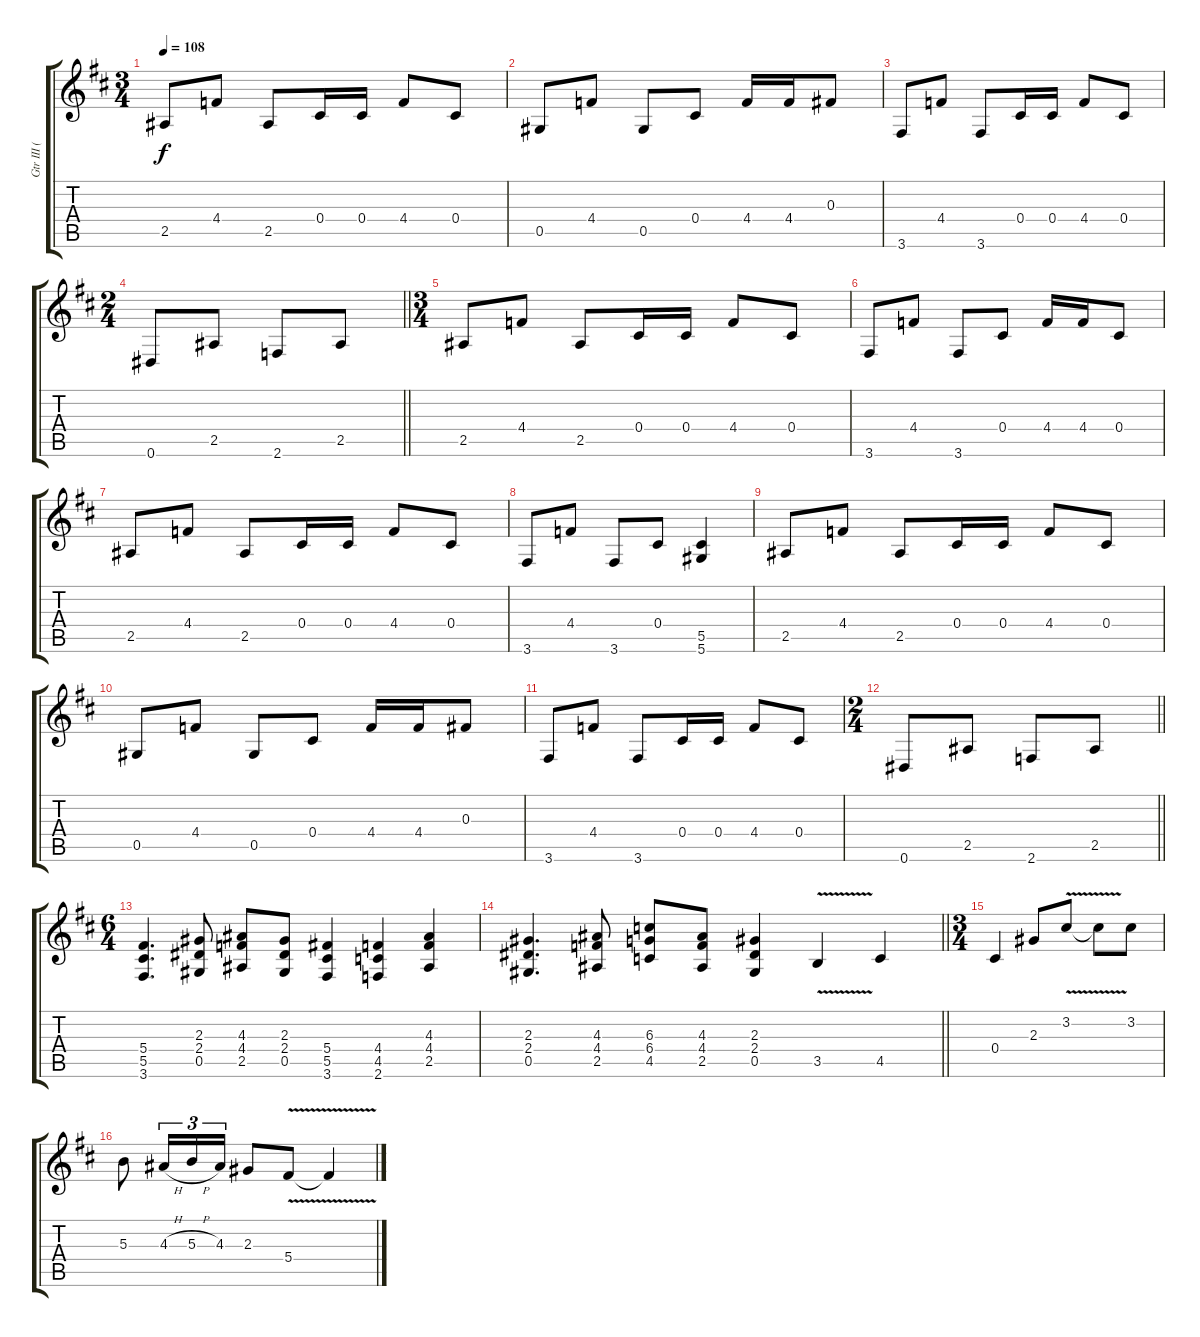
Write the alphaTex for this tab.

\track ("Gtr III ( Kirk )" "Gtr III ( ") {instrument electricguitarclean}
\staff {score tabs}
\tuning (Eb4 Bb3 Gb3 Db3 Ab2 Eb2) {hide}
\ts (3 4)
\tempo 108
\clef g2
\ks d
2.5.8{dy f} 4.4.8 2.5.8 0.4.16 0.4.16 4.4.8 0.4.8 |
0.5.8 4.4.8 0.5.8 0.4.8 4.4.16 4.4.16 0.3.8 |
3.6.8 4.4.8 3.6.8 0.4.16 0.4.16 4.4.8 0.4.8 |
\ts (2 4)
\barLineRight lightlight
0.6.8 2.5.8 2.6.8 2.5.8 |
\ts (3 4)
2.5.8 4.4.8 2.5.8 0.4.16 0.4.16 4.4.8 0.4.8 |
3.6.8 4.4.8 3.6.8 0.4.8 4.4.16 4.4.16 0.4.8 |
2.5.8 4.4.8 2.5.8 0.4.16 0.4.16 4.4.8 0.4.8 |
3.6.8 4.4.8 3.6.8 0.4.8 (5.5 5.6).4 |
2.5.8 4.4.8 2.5.8 0.4.16 0.4.16 4.4.8 0.4.8 |
0.5.8 4.4.8 0.5.8 0.4.8 4.4.16 4.4.16 0.3.8 |
3.6.8 4.4.8 3.6.8 0.4.16 0.4.16 4.4.8 0.4.8 |
\ts (2 4)
\barLineRight lightlight
0.6.8 2.5.8 2.6.8 2.5.8 |
\ts (6 4)
(5.4 5.5 3.6).4{d instrument distortionguitar} (2.3 2.4 0.5).8 (4.3 4.4 2.5).8 (2.3 2.4 0.5).8 (5.4 5.5 3.6).4 (4.4 4.5 2.6).4 (4.3 4.4 2.5).4 |
\barLineRight lightlight
(2.3 2.4 0.5).4{d} (4.3 4.4 2.5).8 (6.3 6.4 4.5).8 (4.3 4.4 2.5).8 (2.3 2.4 0.5).4 3.5{v}.4 4.5.4 |
\ts (3 4)
0.4.4{instrument electricguitarclean} 2.3.8 3.2{v}.8 3.2{t}.8 3.2.8 |
5.3.8 4.3{h}.16{tu (3 2)} 5.3{h}.16{tu (3 2)} 4.3.16{tu (3 2)} 2.3.8 5.4{v}.8 5.4{t}.4
